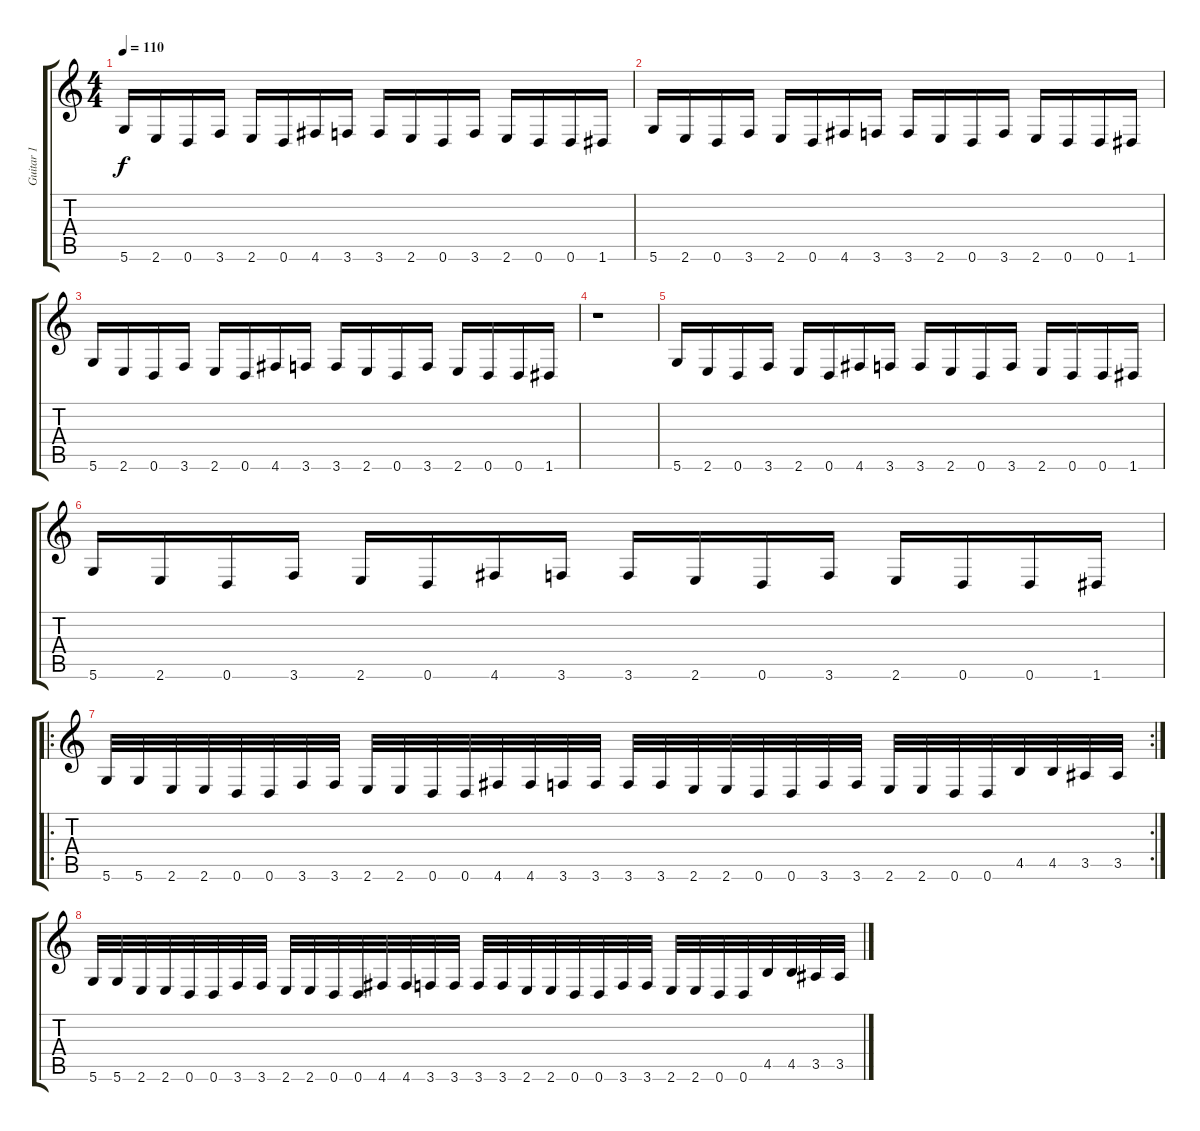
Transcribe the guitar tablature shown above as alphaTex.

\track ("Guitar 1" "Guitar 1") {instrument distortionguitar}
\staff {score tabs}
\tuning (D4 A3 F3 C3 G2 D2) {hide}
\ts (4 4)
\tempo 110
\clef g2
\ks c
5.6.16{dy f instrument distortionguitar} 2.6.16 0.6.16 3.6.16 2.6.16 0.6.16 4.6.16 3.6.16 3.6.16 2.6.16 0.6.16 3.6.16 2.6.16 0.6.16 0.6.16 1.6.16 |
5.6.16 2.6.16 0.6.16 3.6.16 2.6.16 0.6.16 4.6.16 3.6.16 3.6.16 2.6.16 0.6.16 3.6.16 2.6.16 0.6.16 0.6.16 1.6.16 |
5.6.16 2.6.16 0.6.16 3.6.16 2.6.16 0.6.16 4.6.16 3.6.16 3.6.16 2.6.16 0.6.16 3.6.16 2.6.16 0.6.16 0.6.16 1.6.16 |
r.1 |
5.6.16 2.6.16 0.6.16 3.6.16 2.6.16 0.6.16 4.6.16 3.6.16 3.6.16 2.6.16 0.6.16 3.6.16 2.6.16 0.6.16 0.6.16 1.6.16 |
5.6.16 2.6.16 0.6.16 3.6.16 2.6.16 0.6.16 4.6.16 3.6.16 3.6.16 2.6.16 0.6.16 3.6.16 2.6.16 0.6.16 0.6.16 1.6.16 |
\ro
\rc 2
5.6.32 5.6.32 2.6.32 2.6.32 0.6.32 0.6.32 3.6.32 3.6.32 2.6.32 2.6.32 0.6.32 0.6.32 4.6.32 4.6.32 3.6.32 3.6.32 3.6.32 3.6.32 2.6.32 2.6.32 0.6.32 0.6.32 3.6.32 3.6.32 2.6.32 2.6.32 0.6.32 0.6.32 4.5.32 4.5.32 3.5.32 3.5.32 |
5.6.32 5.6.32 2.6.32 2.6.32 0.6.32 0.6.32 3.6.32 3.6.32 2.6.32 2.6.32 0.6.32 0.6.32 4.6.32 4.6.32 3.6.32 3.6.32 3.6.32 3.6.32 2.6.32 2.6.32 0.6.32 0.6.32 3.6.32 3.6.32 2.6.32 2.6.32 0.6.32 0.6.32 4.5.32 4.5.32 3.5.32 3.5.32
